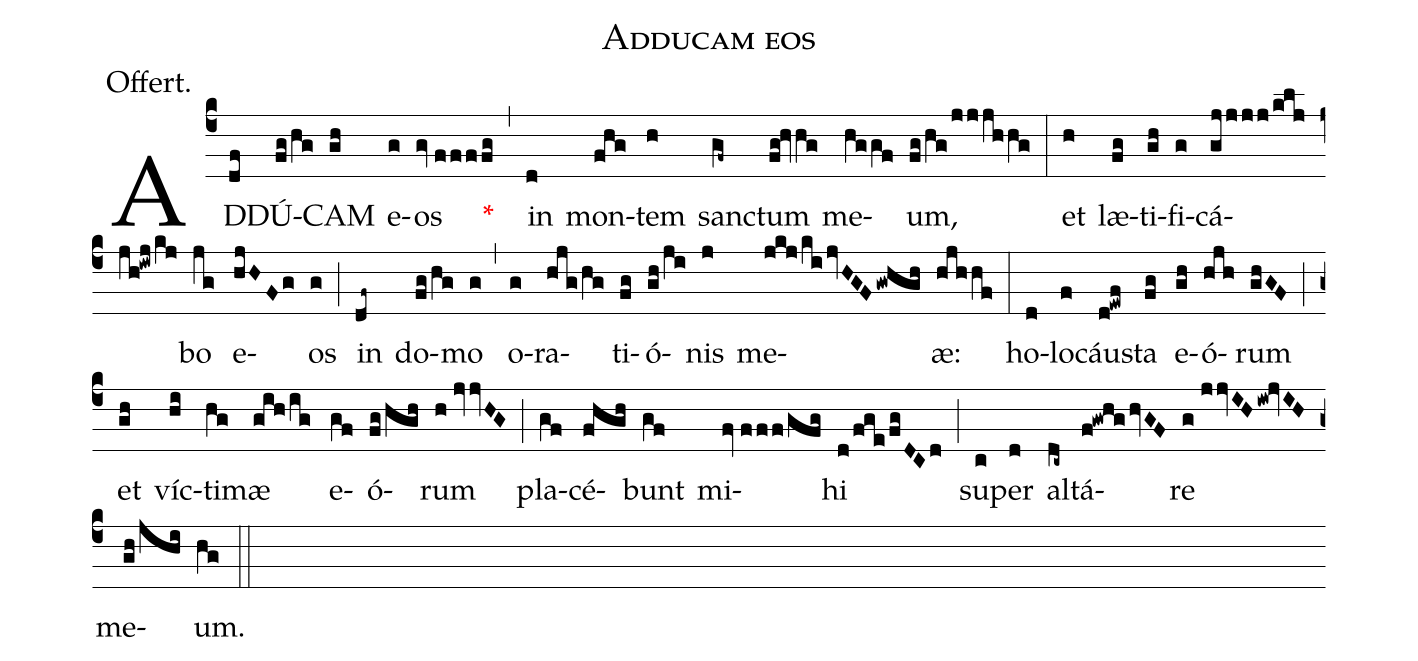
name:Adducam eos;
annotation:Offert.;
mode:VIII.;
office-part:Offertory;
%%
(c4) AD(df)DÚ(fg/hg)CAM(gh) e(g)os(gv//ffffg) <v>\red{*}</v>(,) in(d) mon(fhg)tem(h) sanc(gf~)tum(fg!hvhg) me(hggf)um,(fg/hg/jjjhhg) (:) et(h) læ(fg)ti(gh)fi(g)cá(gjjjj/kljjh!iwj/kj)bo(jg) e(hjHFg)os(g) (;) in(df~) do(fg/hg)mo(g) (,) o(g)ra(hjg/hg)ti(fg)ó(gh/ji)nis(j) me(jkj/ki/jvHGF/gwhgh)æ:(hjhhf) (:) ho(d)lo(f)cáu(d!ewf)sta(fg) e(gh)ó(hjh)rum(ghGF) (;) et(gh) víc(hi)ti(hg)mæ(gih/ig) e(gf)ó(fg/hgh)rum(h//jvvHG) (;) pla(gf)cé(fhgh)bunt(gf) mi(fv//fff/gfg)hi(d/fge/fgDCd) (;) su(c)per(d) al(dc~)tá(f!gwhg/hvGF)re(g//jjvIH/iw!jvIH) me(gh/jhi)um.(hg) (::)
